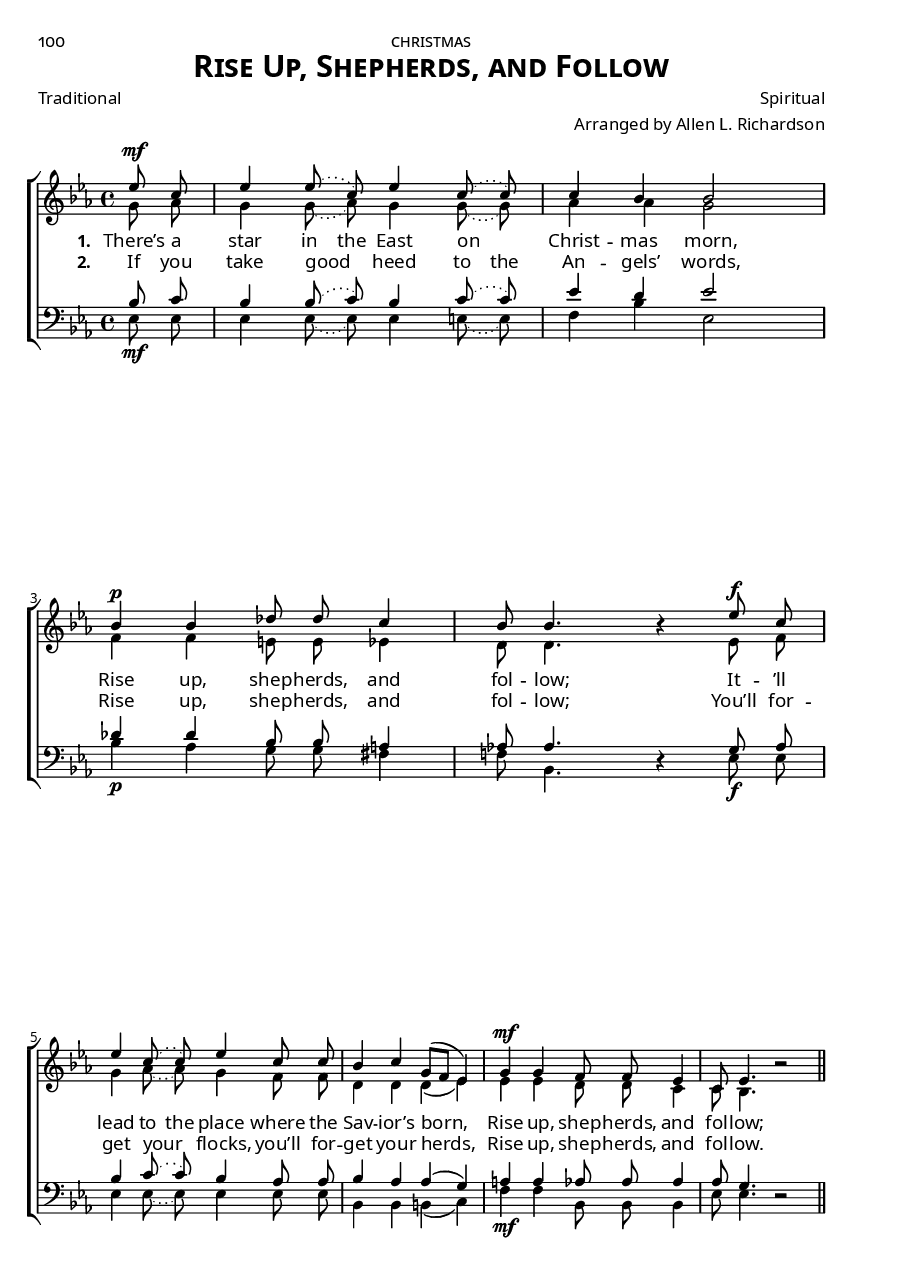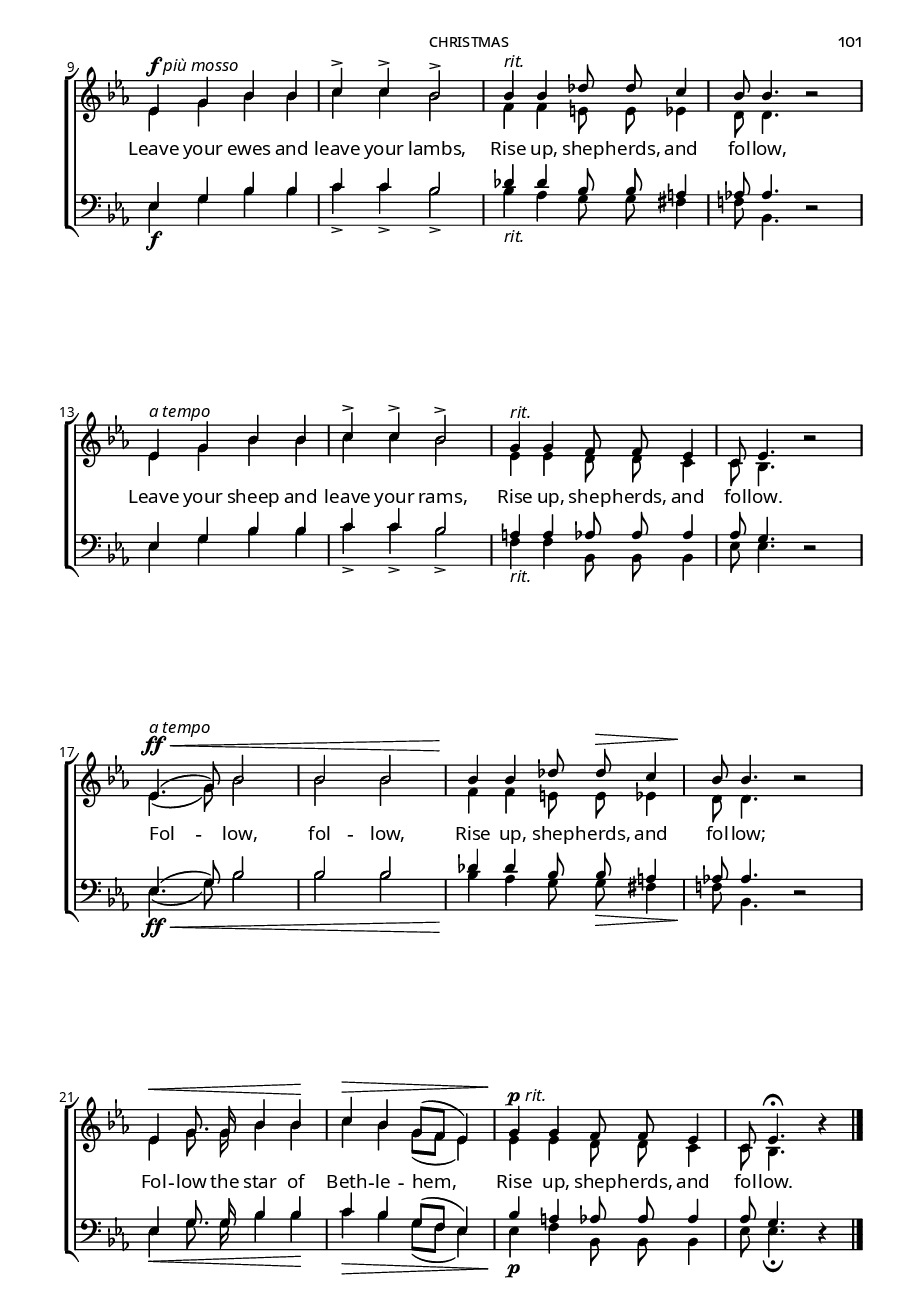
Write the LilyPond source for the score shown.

\version "2.14.2"
\include "util.ly"
\header {
  title = \markup{\override #'(font-name . "Garamond Premier Pro Semibold"){ \abs-fontsize #15 \smallCapsOldStyle"Rise Up, Shepherds, and Follow"}}
  poet = \markup\oldStyleNum"Traditional"
  composer = \markup\oldStyleNum"Spiritual"
  arranger = \markup\oldStyleNum"Arranged by Allen L. Richardson"
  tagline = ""
}
\paper {
  paper-height = 9\in
  paper-width = 6\in
  indent = 0\in
  %system-system-spacing = #'((basic-distance . 10) (padding . 0))
  ragged-last-bottom = ##f
  ragged-bottom = ##f
  two-sided = ##t
  inner-margin = 0.5\in
  outer-margin = 0.25\in
  top-margin = 0.25\in
  bottom-margin = 0.25\in
  first-page-number = #100
  print-first-page-number = ##t
  headerLine = \markup{\override #'(font-name . "Garamond Premier Pro") \smallCapsOldStyle"christmas"}
  oddHeaderMarkup = \markup\fill-line{
     \override #'(font-name . "Garamond Premier Pro")\abs-fontsize #8.5
     \combine 
        \fill-line{"" \on-the-fly #print-page-number-check-first
        \oldStylePageNum""
        }
        \fill-line{\headerLine}
  }
  evenHeaderMarkup = \markup {
     \override #'(font-name . "Garamond Premier Pro")\abs-fontsize #8.5
     \combine
        \on-the-fly #print-page-number-check-first
        \oldStylePageNum""
        \fill-line{\headerLine}
  }
}
#(set-global-staff-size 14.7) \paper{ #(define fonts (make-pango-font-tree "GoudyOlSt BT" "Garamond Premier Pro" "Garamond Premier Pro" (/ 14.7 20))) }
global = {
  \key ees \major
  \time 4/4
  \override DynamicLineSpanner #'staff-padding = #0.0
  \override DynamicLineSpanner #'Y-extent = #'(-0.5 . 0.5)
}

sopMusic = \relative c'' {
  \partial 4 ees8\noBeam^\mf c |
  \slurDotted
  ees4 ees8\noBeam( c) ees4 c8\noBeam( c) |
  \slurSolid
  c4 bes bes2 |
  bes4^\p bes des8\noBeam des c4 |
  bes8 bes4. bes4\rest ees8\noBeam^\f c | \break
  
  \slurDotted
  ees4 c8\noBeam( c) ees4 c8\noBeam c |
  \slurSolid
  bes4 c g8[( f] ees4) |
  g4^\mf g f8\noBeam f ees4 |
  c8 ees4. bes'2\rest \bar "||" \break
  
  ees,4^\markup{\dynamic"f" \italic "più mosso"} g bes bes |
  c-> c-> bes2-> |
  bes4^\markup\italic"rit." bes des8\noBeam des c4 |
  bes8 bes4. bes2\rest |
  ees,4^\markup\italic"a tempo" g bes bes |
  
  c-> c-> bes2-> |
  g4^\markup\italic"rit." g f8\noBeam f ees4 |
  c8 ees4. bes'2\rest |
  ees,4.(^\ff^\<^\markup\italic"a tempo" g8) bes2 |
  bes bes |
  
  bes4\! bes des8\noBeam des^\> c4 |
  bes8\! bes4. bes2\rest |
  ees,4^\< g8.\noBeam g16 bes4 bes\! |
  c^\> bes g8[( f] ees4) |
  g\!^\markup{\dynamic "p" \italic"rit."} g f8\noBeam f ees4 |
  c8 ees4.\fermata bes'4\rest \bar "|."
}
sopWords = \lyricmode {
  
}

altoMusic = \relative c'' {
  g8\noBeam aes |
  \slurDotted
  g4 g8\noBeam( aes) g4 g8\noBeam( g) |
  \slurSolid
  aes4 aes g2 |
  f4 f e8\noBeam e ees4 |
  d8 d4. s4 ees8\noBeam  f |
  
  \slurDotted
  g4 aes8\noBeam( aes) g4 f8\noBeam f |
  \slurSolid
  d4 d d( ees) |
  ees ees d8\noBeam  d c4 |
  c8 bes4. s2 \bar "||"
  
  ees4 g bes bes |
  c c bes2 |
  f4 f e8\noBeam e ees4 |
  d8 d4. s2 |
  ees4 g bes bes |
  
  c c bes2 |
  ees,4 ees d8\noBeam d c4 |
  c8 bes4. s2 |
  ees4.( g8) bes2 |
  bes bes |
  
  f4 f e8\noBeam e ees4 |
  d8 d4. s2 |
  ees4 g8.\noBeam g16 bes4 bes |
  c bes g8[( f] ees4) |
  ees4 ees d8\noBeam d c4 |
  c8 bes4. s4 \bar "|."
}
altoWords = \lyricmode {
  \dropLyricsIX
  \set stanza = #"1. "
  \set ignoreMelismata = ##t
  There’s a star in the East on _ Christ -- mas morn,
  Rise up, shep -- herds, and fol -- low;
  It -- ’ll lead to the place where the Sav -- ior’s born, _ _
  Rise up, shep -- herds, and fol -- low;
  
  Leave your ewes and leave your lambs,
  Rise up, shep -- herds, and fol -- low,
  Leave your sheep and leave your rams,
  Rise up, shep -- herds, and fol -- low.
  Fol -- _ low, fol -- low,
  Rise up, shep -- herds, and fol -- low;
  Fol -- low the star of Beth -- le -- hem, _ _
  Rise up, shep -- herds, and fol -- low.
}
altoWordsII = \lyricmode {
  \dropLyricsIX
%\markup\italic
  \set stanza = #"2. "
  \set ignoreMelismata = ##t
  If you take good _ heed to the An -- gels’ words,
  Rise up, shep -- herds, and fol -- low;
  You’ll for -- get your _ flocks, you’ll for -- get your herds, _ _
  Rise up, shep -- herds, and fol -- low.
}
altoWordsIII = \lyricmode {
}
altoWordsIV = \lyricmode {
}
altoWordsV = \lyricmode {
}
altoWordsVI = \lyricmode {
}
tenorMusic = \relative c' {
  bes8\noBeam_\mf c |
  \slurDotted
  bes4 bes8\noBeam( c) bes4 c8\noBeam( c) |
  \slurSolid
  ees4 d ees2 |
  des4_\p des bes8\noBeam bes a4 |
  aes!8 aes4. s4 g8\noBeam_\f aes |
  
  \slurDotted
  bes4 c8\noBeam( c) bes4 aes8\noBeam aes |
  \slurSolid
  bes4 aes aes( g) |
  a4_\mf a aes8\noBeam aes aes4 |
  aes8 g4. s2 \bar "||"
  
  ees4_\f g bes bes |
  c c bes2 |
  des4_\markup\italic"rit." des bes8\noBeam bes a4 |
  aes!8 aes4. s2 |
  ees4 g bes bes |
  
  c c bes2 |
  a4_\markup\italic"rit." a aes8\noBeam aes aes4 |
  aes8 g4. s2 |
  ees4.(_\ff_\< g8) bes2 |
  bes bes |
  
  des4\! des bes8\noBeam bes_\> a4 |
  aes!8\! aes4. s2 |
  ees4_\< g8.\noBeam g16 bes4 bes\! |
  c4_\> bes g8[( f] ees4) |
  bes'4_\p a aes8\noBeam aes aes4 |
  aes8 g4. s4 \bar "|."
}
tenorWords = \lyricmode {

}

bassMusic = \relative c {
 ees8\noBeam ees |
 \slurDotted
 ees4 ees8\noBeam( ees) ees4 e8\noBeam(e) |
 \slurSolid
 f4 bes ees,2 |
 bes'4 aes g8\noBeam g fis4 |
 f!8 bes,4. d4\rest ees8\noBeam ees |
 
 \slurDotted
 ees4 ees8\noBeam( ees) ees4 ees8\noBeam ees |
 \slurSolid
 bes4 bes b( c) |
 f f bes,8\noBeam bes bes4 |
 ees8 ees4. d2\rest \bar "||"
 
 ees4 g bes bes |
 c-> c-> bes2-> |
 bes4 aes g8\noBeam g fis4 |
 f!8 bes,4. d2\rest |
 ees4 g bes bes |
 
 c-> c-> bes2-> |
 f4 f bes,8\noBeam bes bes4 |
 ees8 ees4. d2\rest |
 ees4.( g8) bes2 |
 bes bes |
 
 bes4 aes g8\noBeam g fis4 |
 f!8 bes,4. d2\rest |
 ees4 g8.\noBeam g16 bes4 bes |
 c bes g8[( f] ees4) |
 ees4 f bes,8\noBeam bes bes4 |
 ees8 ees4.\fermata d4\rest \bar "|."
}
bassWords = \lyricmode {

}

pianoRH = \relative c' {
  
}
pianoLH = \relative c' {
  
}

\score {
  <<
   \new ChoirStaff <<
%    \new Lyrics = sopranos \with { \override VerticalAxisGroup #'nonstaff-relatedstaff-spacing = #'((basic-distance . 1)) }
    \new Staff = women <<
      \new Voice = "sopranos" { \voiceOne << \global \sopMusic >> }
      \new Voice = "altos" { \voiceTwo << \global \altoMusic >> }
    >>
    \new Lyrics \with { alignAboveContext = #"women" \override VerticalAxisGroup #'nonstaff-relatedstaff-spacing = #'((basic-distance . 1))} \lyricsto "sopranos" \sopWords
    \new Lyrics = "altosVI"  \with { alignBelowContext = #"women" } \lyricsto "sopranos" \altoWordsVI
    \new Lyrics = "altosV"  \with { alignBelowContext = #"women" } \lyricsto "sopranos" \altoWordsV
    \new Lyrics = "altosIV"  \with { alignBelowContext = #"women" } \lyricsto "sopranos" \altoWordsIV
    \new Lyrics = "altosIII"  \with { alignBelowContext = #"women" } \lyricsto "sopranos" \altoWordsIII
    \new Lyrics = "altosII"  \with { alignBelowContext = #"women" } \lyricsto "sopranos" \altoWordsII
    \new Lyrics = "altos"  \with { alignBelowContext = #"women" \override VerticalAxisGroup #'nonstaff-relatedstaff-spacing = #'((padding . -0.5)) } \lyricsto "sopranos" \altoWords
   \new Staff = men <<
      \clef bass
      \new Voice = "tenors" { \voiceOne << \global \tenorMusic >> }
      \new Voice = "basses" { \voiceTwo << \global \bassMusic >> }
    >>
    \new Lyrics \with { alignAboveContext = #"men" \override VerticalAxisGroup #'nonstaff-relatedstaff-spacing = #'((basic-distance . 1)) } \lyricsto "tenors" \tenorWords
    \new Lyrics \with { alignBelowContext = #"men" \override VerticalAxisGroup #'nonstaff-relatedstaff-spacing = #'((basic-distance . 1)) } \lyricsto "basses" \bassWords
  >>
%    \new PianoStaff << \new Staff { \new Voice { \pianoRH } } \new Staff { \clef "bass" \pianoLH } >>
  >>
  \layout {
%6.14 \context {\Lyrics\override LyricText #'font-size = #0.8 }
%{IF_LESSER
\context {\Lyrics\override LyricText #'font-size = #1.2 }
%}%END_IF_LESSER
    \context {
      \Score
      \override SpacingSpanner #'base-shortest-duration = #(ly:make-moment 1 4)
      \override SpacingSpanner #'common-shortest-duration = #(ly:make-moment 1 4)
    }
    \context {
      % a little smaller so lyrics
      % can be closer to the staff
      \Staff
      \override VerticalAxisGroup #'minimum-Y-extent = #'(-3 . 3)
    }
    \context {
      \Lyrics
      \override LyricText #'X-offset = #center-on-word
    }
  }
  \midi {
    \tempo 4 = 120
    \set Staff.midiInstrument = "flute"
  
    \context {
      \Voice
      \remove "Dynamic_performer"
    }
  }
}
